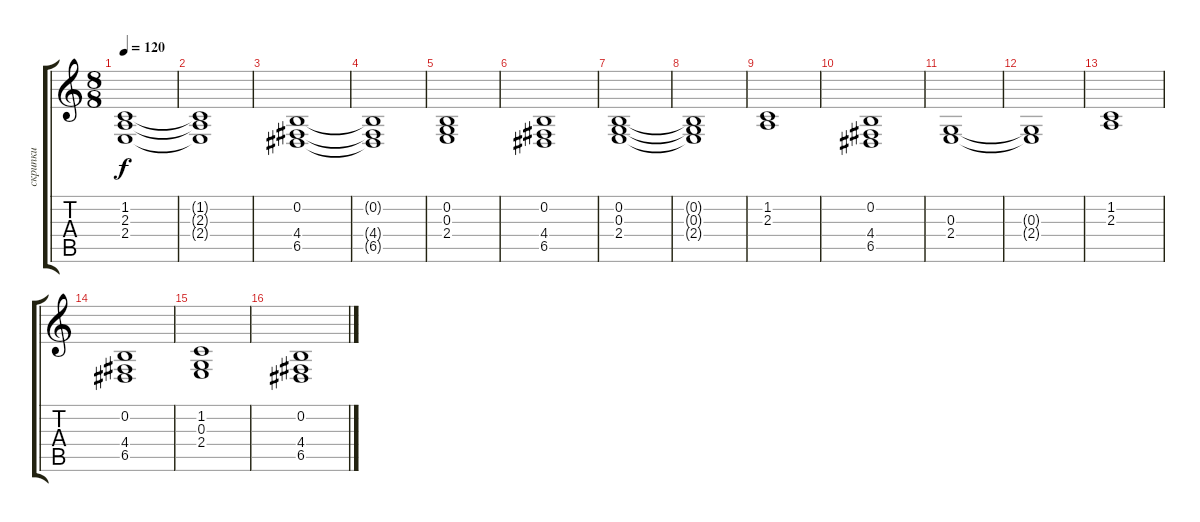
\track ("скрипки" "скрипки") {instrument synthstrings1}
\staff {score tabs}
\tuning (E4 B3 G3 D3 A2 E2) {hide}
\ts (8 8)
\tempo 120
\clef g2
\ks c
(1.2 2.3 2.4).1{dy f} |
(1.2{t} 2.3{t} 2.4{t}).1 |
(0.2 4.4 6.5).1 |
(0.2{t} 4.4{t} 6.5{t}).1 |
(0.2 0.3 2.4).1 |
(0.2 4.4 6.5).1 |
(0.2 0.3 2.4).1 |
(0.2{t} 0.3{t} 2.4{t}).1 |
(1.2 2.3).1 |
(0.2 4.4 6.5).1 |
(0.3 2.4).1 |
(0.3{t} 2.4{t}).1 |
(1.2 2.3).1 |
(0.2 4.4 6.5).1 |
(1.2 0.3 2.4).1 |
(0.2 4.4 6.5).1
